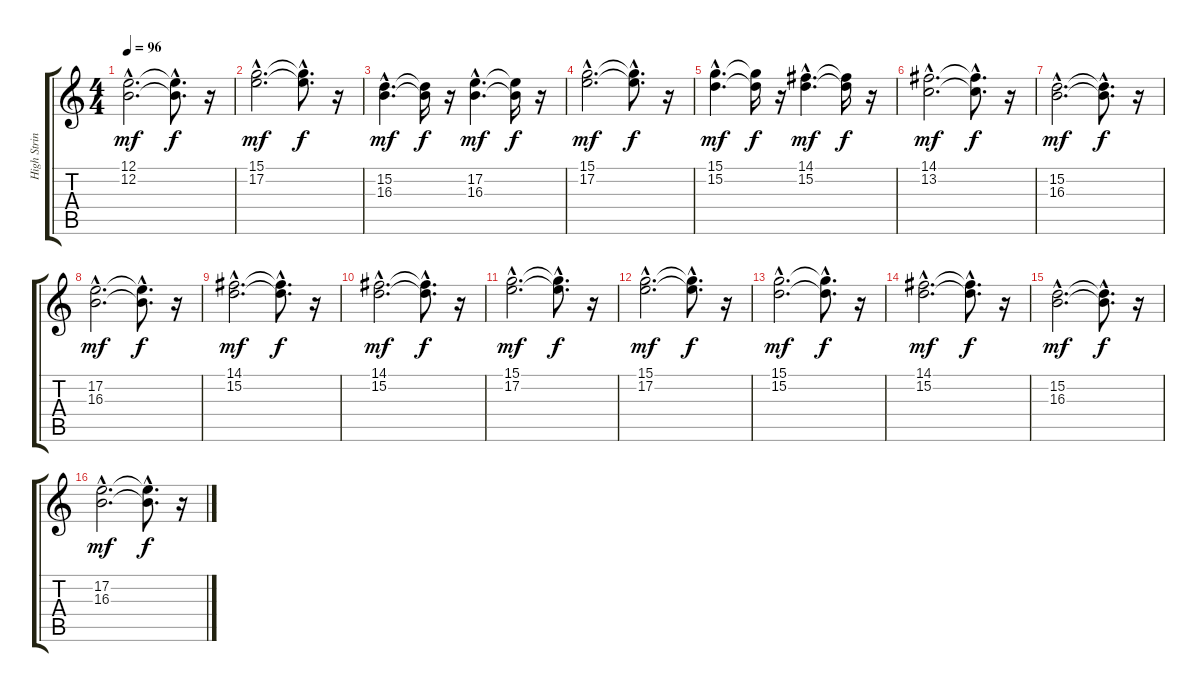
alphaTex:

\track ("High String Ensemble" "High Strin") {instrument stringensemble2}
\staff {score tabs}
\tuning (E4 B3 G3 D3 A2 E2) {hide}
\ts (4 4)
\tempo 96
\clef g2
\ks c
(12.1{hac} 12.2{hac}).2{d dy mf} (12.1{hac t} 12.2{hac t}).8{d dy f} r.16 |
(15.1{hac} 17.2{hac}).2{d dy mf} (15.1{hac t} 17.2{hac t}).8{d dy f} r.16 |
(15.2{hac} 16.3{hac}).4{d dy mf} (15.2{t} 16.3{t}).16{dy f} r.16 (17.2{hac} 16.3{hac}).4{d dy mf} (17.2{t} 16.3{t}).16{dy f} r.16 |
(15.1{hac} 17.2{hac}).2{d dy mf} (15.1{hac t} 17.2{hac t}).8{d dy f} r.16 |
(15.1{hac} 15.2{hac}).4{d dy mf} (15.1{t} 15.2{t}).16{dy f} r.16 (14.1{hac} 15.2{hac}).4{d dy mf} (14.1{t} 15.2{t}).16{dy f} r.16 |
(14.1{hac} 13.2{hac}).2{d dy mf} (14.1{hac t} 13.2{hac t}).8{d dy f} r.16 |
(15.2{hac} 16.3{hac}).2{d dy mf} (15.2{hac t} 16.3{hac t}).8{d dy f} r.16 |
(17.2{hac} 16.3{hac}).2{d dy mf} (17.2{hac t} 16.3{hac t}).8{d dy f} r.16 |
(14.1{hac} 15.2{hac}).2{d dy mf} (14.1{hac t} 15.2{hac t}).8{d dy f} r.16 |
(14.1{hac} 15.2{hac}).2{d dy mf} (14.1{hac t} 15.2{hac t}).8{d dy f} r.16 |
(15.1{hac} 17.2{hac}).2{d dy mf} (15.1{hac t} 17.2{hac t}).8{d dy f} r.16 |
(15.1{hac} 17.2{hac}).2{d dy mf} (15.1{hac t} 17.2{hac t}).8{d dy f} r.16 |
(15.1{hac} 15.2{hac}).2{d dy mf} (15.1{hac t} 15.2{hac t}).8{d dy f} r.16 |
(14.1{hac} 15.2{hac}).2{d dy mf} (14.1{hac t} 15.2{hac t}).8{d dy f} r.16 |
(15.2{hac} 16.3{hac}).2{d dy mf} (15.2{hac t} 16.3{hac t}).8{d dy f} r.16 |
(17.2{hac} 16.3{hac}).2{d dy mf} (17.2{hac t} 16.3{hac t}).8{d dy f} r.16
